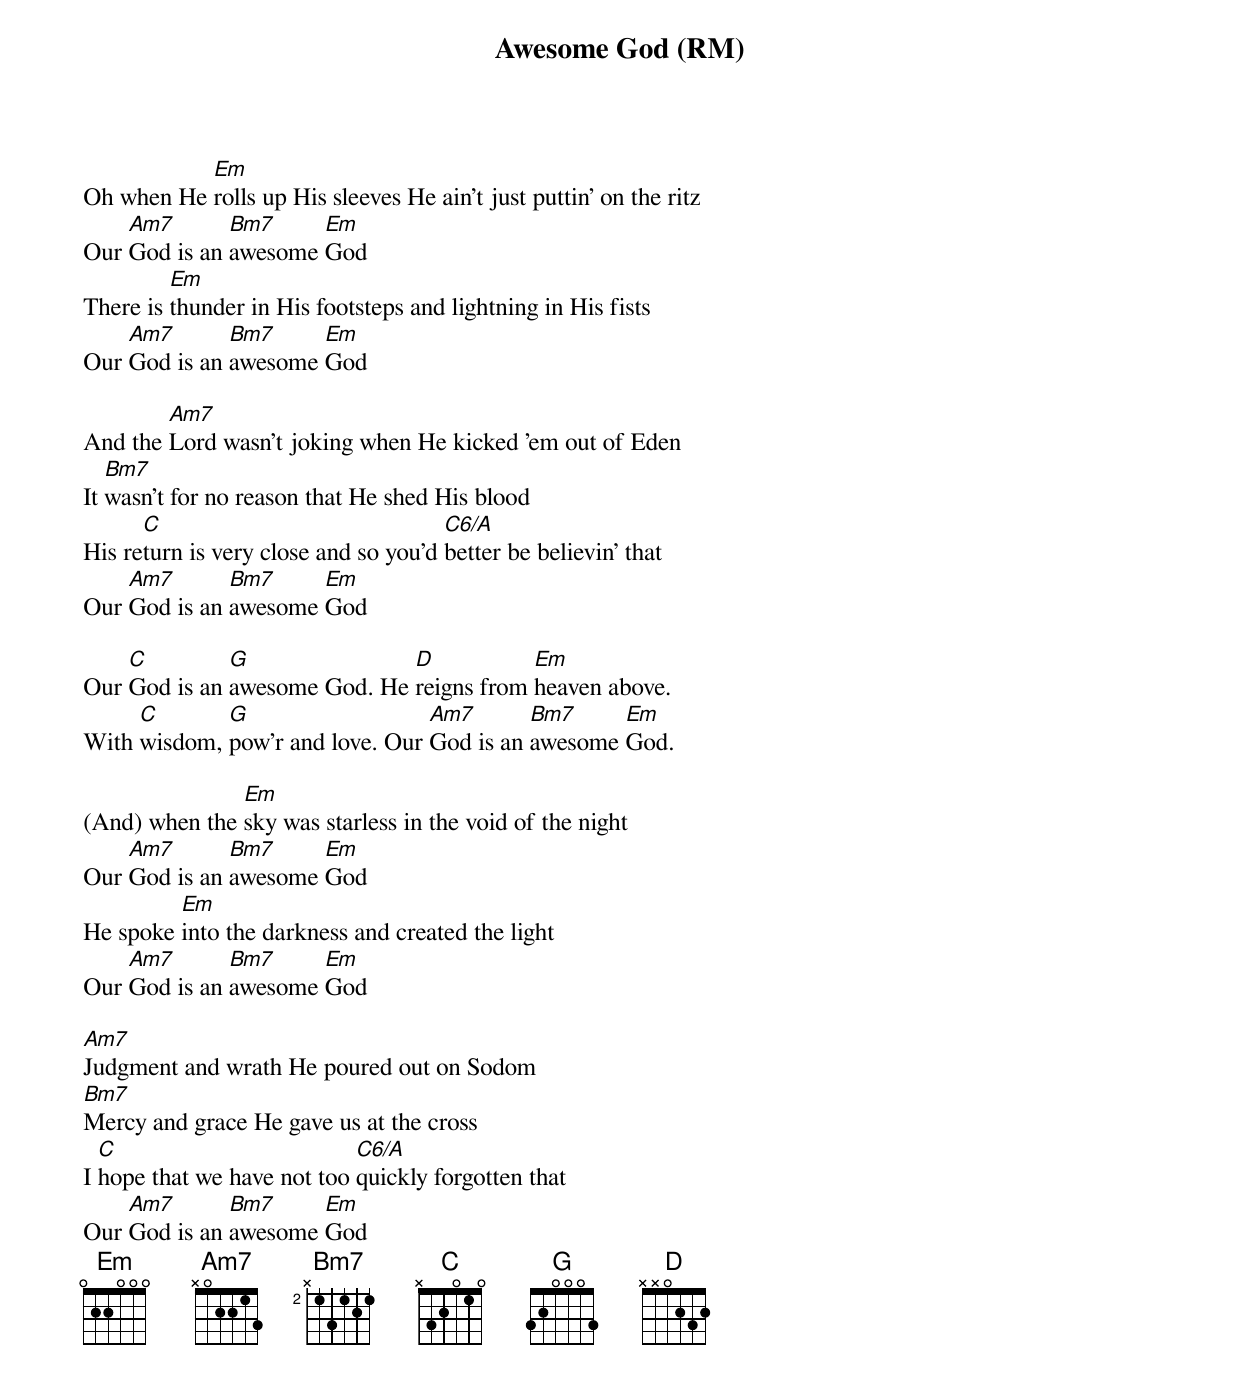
{title: Awesome God (RM)}
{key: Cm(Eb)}
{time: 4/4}
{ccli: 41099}
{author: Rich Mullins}
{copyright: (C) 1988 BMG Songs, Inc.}

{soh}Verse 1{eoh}
Oh when He [Em]rolls up His sleeves He ain't just puttin' on the ritz
Our [Am7]God is an [Bm7]awesome [Em]God
There is [Em]thunder in His footsteps and lightning in His fists
Our [Am7]God is an [Bm7]awesome [Em]God

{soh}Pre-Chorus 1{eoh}
And the [Am7]Lord wasn't joking when He kicked 'em out of Eden
It [Bm7]wasn't for no reason that He shed His blood
His re[C]turn is very close and so you'd [C6/A]better be believin' that
Our [Am7]God is an [Bm7]awesome [Em]God

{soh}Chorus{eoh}
Our [C]God is an [G]awesome God. He [D]reigns from [Em]heaven above.
With [C]wisdom, [G]pow'r and love. Our [Am7]God is an [Bm7]awesome [Em]God.

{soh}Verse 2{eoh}
(And) when the [Em]sky was starless in the void of the night
Our [Am7]God is an [Bm7]awesome [Em]God
He spoke [Em]into the darkness and created the light
Our [Am7]God is an [Bm7]awesome [Em]God

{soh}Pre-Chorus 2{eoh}
[Am7]Judgment and wrath He poured out on Sodom
[Bm7]Mercy and grace He gave us at the cross
I [C]hope that we have not too [C6/A]quickly forgotten that
Our [Am7]God is an [Bm7]awesome [Em]God
